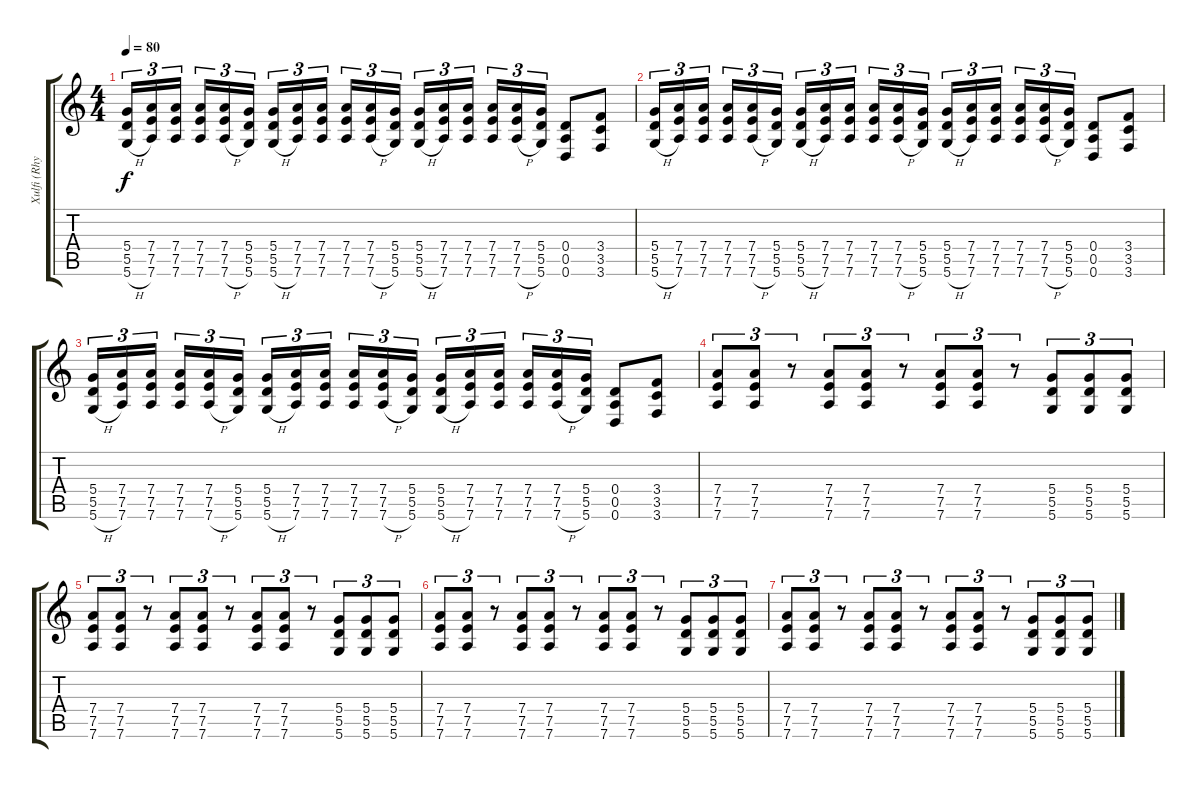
\track ("Xulfi (Rhythms R)" "Xulfi (Rhy") {instrument overdrivenguitar}
\staff {score tabs}
\tuning (E4 B3 G3 D3 A2 D2) {hide}
\ts (4 4)
\tempo 80
\clef g2
\ks c
(5.4 5.5 5.6{h}).16{tu (3 2) dy f} (7.4 7.5 7.6).16{tu (3 2)} (7.4 7.5 7.6).16{tu (3 2) beam splitsecondary} (7.4 7.5 7.6).16{tu (3 2)} (7.4 7.5 7.6{h}).16{tu (3 2)} (5.4 5.5 5.6).16{tu (3 2)} (5.4 5.5 5.6{h}).16{tu (3 2)} (7.4 7.5 7.6).16{tu (3 2)} (7.4 7.5 7.6).16{tu (3 2) beam splitsecondary} (7.4 7.5 7.6).16{tu (3 2)} (7.4 7.5 7.6{h}).16{tu (3 2)} (5.4 5.5 5.6).16{tu (3 2)} (5.4 5.5 5.6{h}).16{tu (3 2)} (7.4 7.5 7.6).16{tu (3 2)} (7.4 7.5 7.6).16{tu (3 2) beam splitsecondary} (7.4 7.5 7.6).16{tu (3 2)} (7.4 7.5 7.6{h}).16{tu (3 2)} (5.4 5.5 5.6).16{tu (3 2)} (0.4 0.5 0.6).8 (3.4 3.5 3.6).8 |
(5.4 5.5 5.6{h}).16{tu (3 2)} (7.4 7.5 7.6).16{tu (3 2)} (7.4 7.5 7.6).16{tu (3 2) beam splitsecondary} (7.4 7.5 7.6).16{tu (3 2)} (7.4 7.5 7.6{h}).16{tu (3 2)} (5.4 5.5 5.6).16{tu (3 2)} (5.4 5.5 5.6{h}).16{tu (3 2)} (7.4 7.5 7.6).16{tu (3 2)} (7.4 7.5 7.6).16{tu (3 2) beam splitsecondary} (7.4 7.5 7.6).16{tu (3 2)} (7.4 7.5 7.6{h}).16{tu (3 2)} (5.4 5.5 5.6).16{tu (3 2)} (5.4 5.5 5.6{h}).16{tu (3 2)} (7.4 7.5 7.6).16{tu (3 2)} (7.4 7.5 7.6).16{tu (3 2) beam splitsecondary} (7.4 7.5 7.6).16{tu (3 2)} (7.4 7.5 7.6{h}).16{tu (3 2)} (5.4 5.5 5.6).16{tu (3 2)} (0.4 0.5 0.6).8 (3.4 3.5 3.6).8 |
(5.4 5.5 5.6{h}).16{tu (3 2)} (7.4 7.5 7.6).16{tu (3 2)} (7.4 7.5 7.6).16{tu (3 2) beam splitsecondary} (7.4 7.5 7.6).16{tu (3 2)} (7.4 7.5 7.6{h}).16{tu (3 2)} (5.4 5.5 5.6).16{tu (3 2)} (5.4 5.5 5.6{h}).16{tu (3 2)} (7.4 7.5 7.6).16{tu (3 2)} (7.4 7.5 7.6).16{tu (3 2) beam splitsecondary} (7.4 7.5 7.6).16{tu (3 2)} (7.4 7.5 7.6{h}).16{tu (3 2)} (5.4 5.5 5.6).16{tu (3 2)} (5.4 5.5 5.6{h}).16{tu (3 2)} (7.4 7.5 7.6).16{tu (3 2)} (7.4 7.5 7.6).16{tu (3 2) beam splitsecondary} (7.4 7.5 7.6).16{tu (3 2)} (7.4 7.5 7.6{h}).16{tu (3 2)} (5.4 5.5 5.6).16{tu (3 2)} (0.4 0.5 0.6).8 (3.4 3.5 3.6).8 |
(7.4 7.5 7.6).8{tu (3 2)} (7.4 7.5 7.6).8{tu (3 2)} r.8{tu (3 2)} (7.4 7.5 7.6).8{tu (3 2)} (7.4 7.5 7.6).8{tu (3 2)} r.8{tu (3 2)} (7.4 7.5 7.6).8{tu (3 2)} (7.4 7.5 7.6).8{tu (3 2)} r.8{tu (3 2)} (5.4 5.5 5.6).8{tu (3 2)} (5.4 5.5 5.6).8{tu (3 2)} (5.4 5.5 5.6).8{tu (3 2)} |
(7.4 7.5 7.6).8{tu (3 2)} (7.4 7.5 7.6).8{tu (3 2)} r.8{tu (3 2)} (7.4 7.5 7.6).8{tu (3 2)} (7.4 7.5 7.6).8{tu (3 2)} r.8{tu (3 2)} (7.4 7.5 7.6).8{tu (3 2)} (7.4 7.5 7.6).8{tu (3 2)} r.8{tu (3 2)} (5.4 5.5 5.6).8{tu (3 2)} (5.4 5.5 5.6).8{tu (3 2)} (5.4 5.5 5.6).8{tu (3 2)} |
(7.4 7.5 7.6).8{tu (3 2)} (7.4 7.5 7.6).8{tu (3 2)} r.8{tu (3 2)} (7.4 7.5 7.6).8{tu (3 2)} (7.4 7.5 7.6).8{tu (3 2)} r.8{tu (3 2)} (7.4 7.5 7.6).8{tu (3 2)} (7.4 7.5 7.6).8{tu (3 2)} r.8{tu (3 2)} (5.4 5.5 5.6).8{tu (3 2)} (5.4 5.5 5.6).8{tu (3 2)} (5.4 5.5 5.6).8{tu (3 2)} |
(7.4 7.5 7.6).8{tu (3 2)} (7.4 7.5 7.6).8{tu (3 2)} r.8{tu (3 2)} (7.4 7.5 7.6).8{tu (3 2)} (7.4 7.5 7.6).8{tu (3 2)} r.8{tu (3 2)} (7.4 7.5 7.6).8{tu (3 2)} (7.4 7.5 7.6).8{tu (3 2)} r.8{tu (3 2)} (5.4 5.5 5.6).8{tu (3 2)} (5.4 5.5 5.6).8{tu (3 2)} (5.4 5.5 5.6).8{tu (3 2)}
